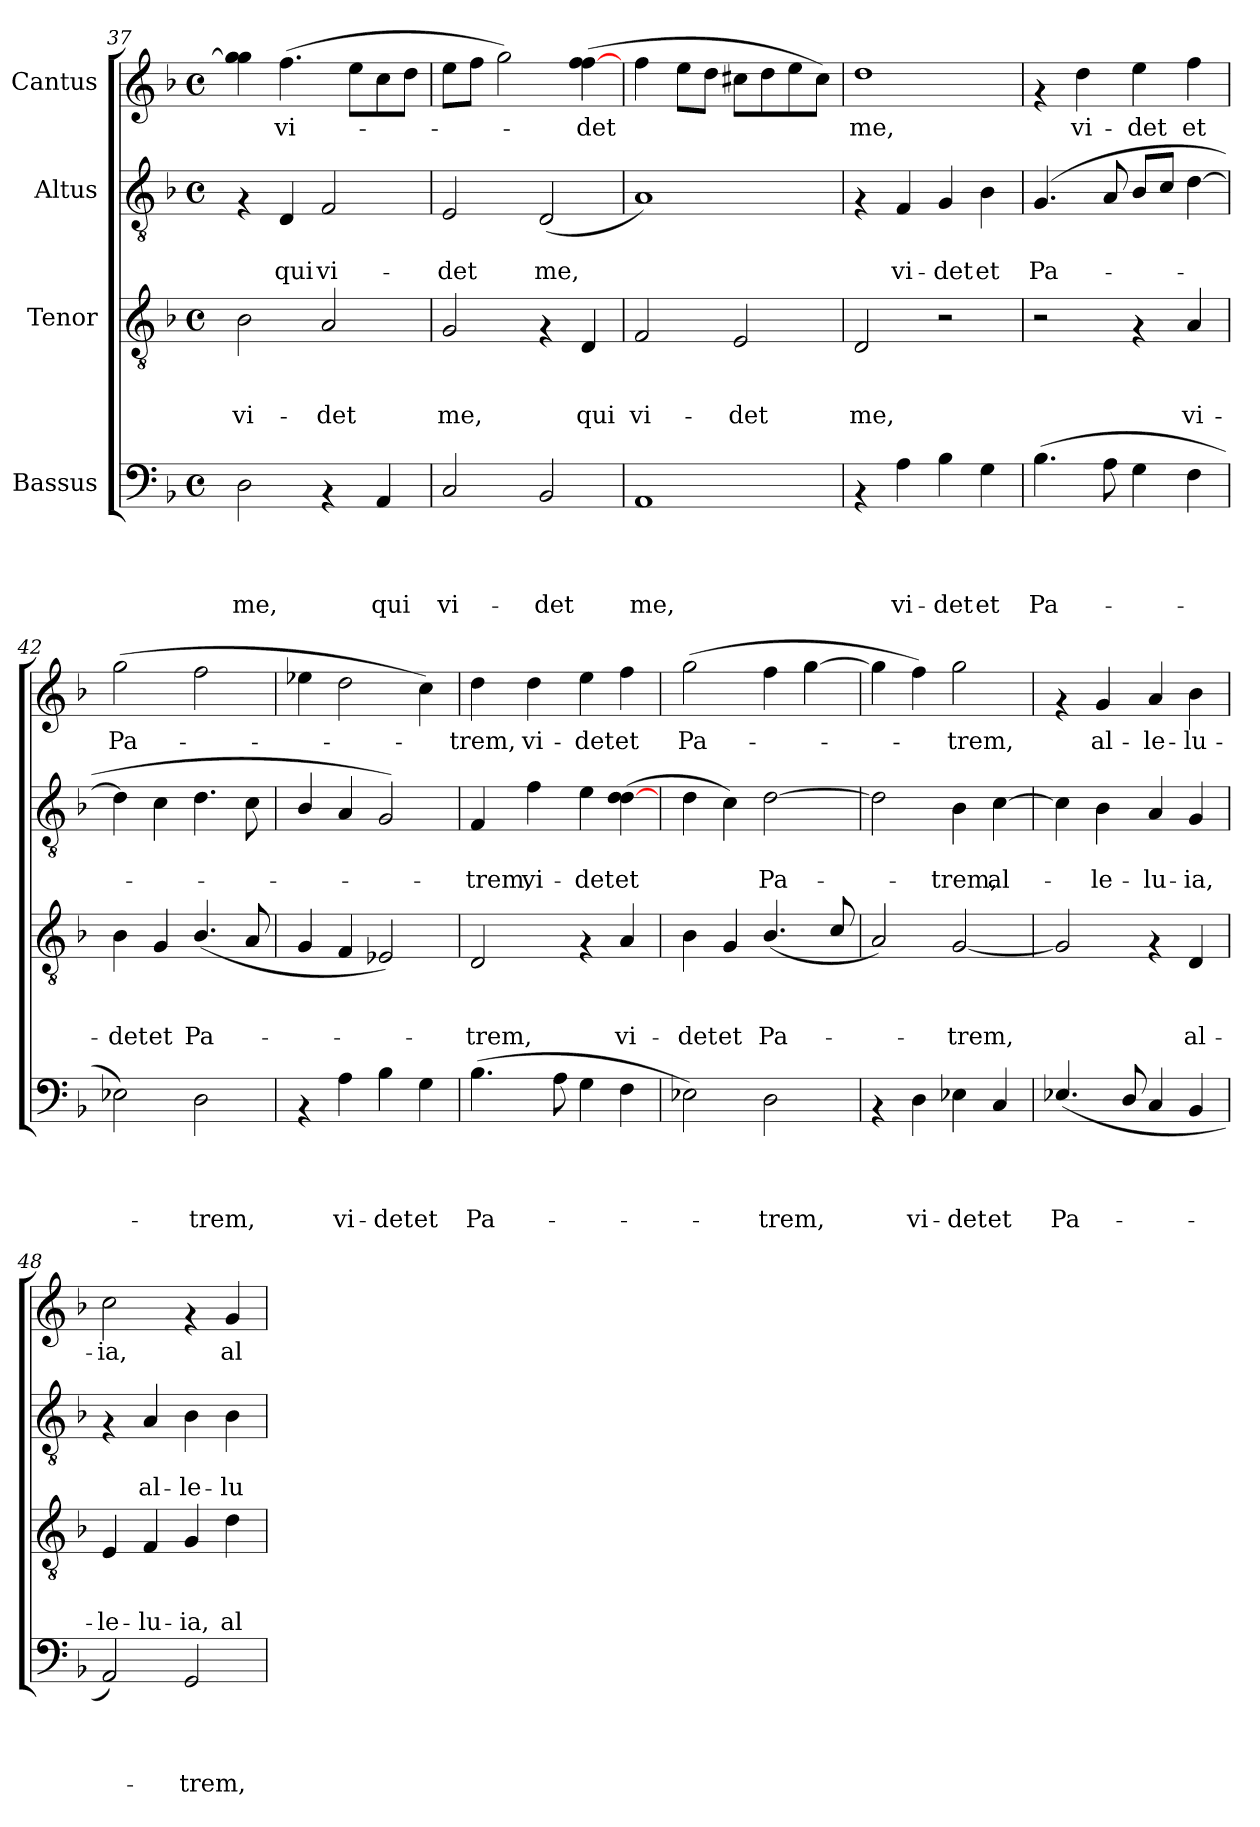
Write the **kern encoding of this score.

**kern	**text	**text	**text	**text	**kern	**text	**text	**text	**kern	**text	**text	**kern	**text
*part4	*part4	*part4	*part4	*part4	*part3	*part3	*part3	*part3	*part2	*part2	*part2	*part1	*part1
*staff4	*staff4	*staff4	*staff4	*staff4	*staff3	*staff3	*staff3	*staff3	*staff2	*staff2	*staff2	*staff1	*staff1
*I"Bassus	*	*	*	*	*I"Tenor	*	*	*	*I"Altus	*	*	*I"Cantus	*
!!LO:PB:g=z
*clefF4	*	*	*	*	*clefGv2	*	*	*	*clefGv2	*	*	*clefG2	*
*k[b-]	*	*	*	*	*k[b-]	*	*	*	*k[b-]	*	*	*k[b-]	*
*F:	*	*	*	*	*F:	*	*	*	*F:	*	*	*F:	*
*M4/4	*	*	*	*	*M4/4	*	*	*	*M4/4	*	*	*M4/4	*
*met(c)	*	*	*	*	*met(c)	*	*	*	*met(c)	*	*	*met(c)	*
=37	=37	=37	=37	=37	=37	=37	=37	=37	=37	=37	=37	=37	=37
!	!	!	!	!LO:LY:b	!	!	!	!LO:LY:b	!	!	!	!	!
2D\	.	.	.	me,	2B-\	.	.	vi-	4rF	.	.	4gg\] 4gg\	.
!	!	!	!	!	!	!	!	!	!	!	!LO:LY:b	!	!LO:LY:b
.	.	.	.	.	.	.	.	.	4D/	.	qui	(>4.ff\	vi-
!	!	!	!	!	!	!	!	!LO:LY:b	!	!	!LO:LY:b	!	!
4rAA	.	.	.	.	2A/	.	.	-det	2F/	.	vi-	.	.
.	.	.	.	.	.	.	.	.	.	.	.	8ee\L	.
!	!	!	!	!LO:LY:b	!	!	!	!	!	!	!	!	!
4AA/	.	.	.	qui	.	.	.	.	.	.	.	8cc\	.
.	.	.	.	.	.	.	.	.	.	.	.	8dd\J	.
=38	=38	=38	=38	=38	=38	=38	=38	=38	=38	=38	=38	=38	=38
!	!	!	!	!LO:LY:b	!	!	!	!LO:LY:b	!	!	!LO:LY:b	!	!
2C/	.	.	.	vi-	2G/	.	.	me,	2E/	.	-det	8ee\L	.
.	.	.	.	.	.	.	.	.	.	.	.	8ff\J	.
.	.	.	.	.	.	.	.	.	.	.	.	2gg\)	.
!	!	!	!	!LO:LY:b	!	!	!	!	!	!	!LO:LY:b	!	!
2BB-/	.	.	.	-det	4rF	.	.	.	(<2D/	.	me,	.	.
!	!	!	!	!	!	!	!	!LO:LY:b	!	!	!	!	!LO:LY:b
.	.	.	.	.	4D/	.	.	qui	.	.	.	(>4ff\ [>4ff\	-det
=39	=39	=39	=39	=39	=39	=39	=39	=39	=39	=39	=39	=39	=39
!	!	!	!	!LO:LY:b	!	!	!	!LO:LY:b	!	!	!	!	!
1AA	.	.	.	me,	2F/	.	.	vi-	1A)	.	.	4ff\	.
.	.	.	.	.	.	.	.	.	.	.	.	8ee\L	.
.	.	.	.	.	.	.	.	.	.	.	.	8dd\J	.
!	!	!	!	!	!	!	!	!LO:LY:b	!	!	!	!	!
.	.	.	.	.	2E/	.	.	-det	.	.	.	8cc#X\L	.
.	.	.	.	.	.	.	.	.	.	.	.	8dd\	.
.	.	.	.	.	.	.	.	.	.	.	.	8ee\	.
.	.	.	.	.	.	.	.	.	.	.	.	8cc#\J)	.
=40	=40	=40	=40	=40	=40	=40	=40	=40	=40	=40	=40	=40	=40
!	!	!	!	!	!	!	!	!LO:LY:b	!	!	!	!	!LO:LY:b
4rAA	.	.	.	.	2D/	.	.	me,	4rF	.	.	1dd	me,
!	!	!	!	!LO:LY:b	!	!	!	!	!	!	!LO:LY:b	!	!
4A\	.	.	.	vi-	.	.	.	.	4F/	.	vi-	.	.
!	!	!	!	!LO:LY:b	!	!	!	!	!	!	!LO:LY:b	!	!
4B-\	.	.	.	-det	2r	.	.	.	4G/	.	-det	.	.
!	!	!	!	!LO:LY:b	!	!	!	!	!	!	!LO:LY:b	!	!
4G\	.	.	.	et	.	.	.	.	4B-\	.	et	.	.
=41	=41	=41	=41	=41	=41	=41	=41	=41	=41	=41	=41	=41	=41
!	!	!	!	!LO:LY:b	!	!	!	!	!	!	!LO:LY:b	!	!
(>4.B-\	.	.	.	Pa-	2r	.	.	.	(<4.G/	.	Pa-	4rf	.
!	!	!	!	!	!	!	!	!	!	!	!	!	!LO:LY:b
.	.	.	.	.	.	.	.	.	.	.	.	4dd\	vi-
8A\	.	.	.	.	.	.	.	.	8A/	.	.	.	.
!	!	!	!	!	!	!	!	!	!	!	!	!	!LO:LY:b
4G\	.	.	.	.	4rF	.	.	.	8B-/L	.	.	4ee\	-det
.	.	.	.	.	.	.	.	.	8c/J	.	.	.	.
!	!	!	!	!	!	!	!	!LO:LY:b	!	!	!	!	!LO:LY:b
4F\	.	.	.	.	4A/	.	.	vi-	[>4d\	.	.	4ff\	et
=42	=42	=42	=42	=42	=42	=42	=42	=42	=42	=42	=42	=42	=42
!	!	!	!	!	!	!	!	!LO:LY:b	!	!	!	!	!LO:LY:b
2E-X\)	.	.	.	.	4B-\	.	.	-det	4d\]	.	.	(>2gg\	Pa-
!	!	!	!	!	!	!	!	!LO:LY:b	!	!	!	!	!
.	.	.	.	.	4G/	.	.	et	4c\	.	.	.	.
!	!	!	!	!LO:LY:b	!	!	!	!LO:LY:b	!	!	!	!	!
2D\	.	.	.	-trem,	(<4.B-/	.	.	Pa-	4.d\	.	.	2ff\	.
.	.	.	.	.	8A/	.	.	.	8c\	.	.	.	.
=43	=43	=43	=43	=43	=43	=43	=43	=43	=43	=43	=43	=43	=43
4rAA	.	.	.	.	4G/	.	.	.	4B-/	.	.	4ee-X\	.
!	!	!	!	!LO:LY:b	!	!	!	!	!	!	!	!	!
4A\	.	.	.	vi-	4F/	.	.	.	4A/	.	.	2dd\	.
!	!	!	!	!LO:LY:b	!	!	!	!	!	!	!	!	!
4B-\	.	.	.	-det	2E-X/)	.	.	.	2G/)	.	.	.	.
!	!	!	!	!LO:LY:b	!	!	!	!	!	!	!	!	!
4G\	.	.	.	et	.	.	.	.	.	.	.	4cc\)	.
!!LO:LB:g=z
=44	=44	=44	=44	=44	=44	=44	=44	=44	=44	=44	=44	=44	=44
!	!	!	!	!LO:LY:b	!	!	!	!LO:LY:b	!	!	!LO:LY:b	!	!LO:LY:b
(>4.B-\	.	.	.	Pa-	2D/	.	.	-trem,	4F/	.	-trem,	4dd\	-trem,
!	!	!	!	!	!	!	!	!	!	!	!LO:LY:b	!	!LO:LY:b
.	.	.	.	.	.	.	.	.	4f\	.	vi-	4dd\	vi-
8A\	.	.	.	.	.	.	.	.	.	.	.	.	.
!	!	!	!	!	!	!	!	!	!	!	!LO:LY:b	!	!LO:LY:b
4G\	.	.	.	.	4rF	.	.	.	4e\	.	-det	4ee\	-det
!	!	!	!	!	!	!	!	!LO:LY:b	!	!	!LO:LY:b	!	!LO:LY:b
4F\	.	.	.	.	4A/	.	.	vi-	(>4d\ [>4d\	.	et	4ff\	et
=45	=45	=45	=45	=45	=45	=45	=45	=45	=45	=45	=45	=45	=45
!	!	!	!	!	!	!	!	!LO:LY:b	!	!	!	!	!LO:LY:b
2E-X\)	.	.	.	.	4B-\	.	.	-det	4d\	.	.	(>2gg\	Pa-
!	!	!	!	!	!	!	!	!LO:LY:b	!	!	!	!	!
.	.	.	.	.	4G/	.	.	et	4c\)	.	.	.	.
!	!	!	!	!LO:LY:b	!	!	!	!LO:LY:b	!	!	!LO:LY:b	!	!
2D\	.	.	.	-trem,	(<4.B-/	.	.	Pa-	[>2d\	.	Pa-	4ff\	.
.	.	.	.	.	.	.	.	.	.	.	.	[>4gg\	.
.	.	.	.	.	8c/	.	.	.	.	.	.	.	.
=46	=46	=46	=46	=46	=46	=46	=46	=46	=46	=46	=46	=46	=46
4rAA	.	.	.	.	2A/)	.	.	.	2d\]	.	.	4gg\]	.
!	!	!	!	!LO:LY:b	!	!	!	!	!	!	!	!	!
4D\	.	.	.	vi-	.	.	.	.	.	.	.	4ff\)	.
!	!	!	!	!LO:LY:b	!	!	!	!LO:LY:b	!	!	!LO:LY:b	!	!LO:LY:b
4E-X\	.	.	.	-det	[<2G/	.	.	-trem,	4B-\	.	-trem,	2gg\	-trem,
!	!	!	!	!LO:LY:b	!	!	!	!	!	!	!LO:LY:b	!	!
4C/	.	.	.	et	.	.	.	.	[>4c\	.	al-	.	.
=47	=47	=47	=47	=47	=47	=47	=47	=47	=47	=47	=47	=47	=47
!	!	!	!	!LO:LY:b	!	!	!	!	!	!	!	!	!
(<4.E-X/	.	.	.	Pa-	2G/]	.	.	.	4c\]	.	.	4rf	.
!	!	!	!	!	!	!	!	!	!	!	!LO:LY:b	!	!LO:LY:b
.	.	.	.	.	.	.	.	.	4B-\	.	-le-	4g/	al-
8D/	.	.	.	.	.	.	.	.	.	.	.	.	.
!	!	!	!	!	!	!	!	!	!	!	!LO:LY:b	!	!LO:LY:b
4C/	.	.	.	.	4rF	.	.	.	4A/	.	-lu-	4a/	-le-
!	!	!	!	!	!	!	!	!LO:LY:b	!	!	!LO:LY:b	!	!LO:LY:b
4BB-/	.	.	.	.	4D/	.	.	al-	4G/	.	-ia,	4b-\	-lu-
=48	=48	=48	=48	=48	=48	=48	=48	=48	=48	=48	=48	=48	=48
!	!	!	!	!	!	!	!	!LO:LY:b	!	!	!	!	!LO:LY:b
2AA/)	.	.	.	.	4E/	.	.	-le-	4rF	.	.	2cc\	-ia,
!	!	!	!	!	!	!	!	!LO:LY:b	!	!	!LO:LY:b	!	!
.	.	.	.	.	4F/	.	.	-lu-	4A/	.	al-	.	.
!	!	!	!	!LO:LY:b	!	!	!	!LO:LY:b	!	!	!LO:LY:b	!	!
2GG/	.	.	.	-trem,	4G/	.	.	-ia,	4B-\	.	-le-	4rf	.
!	!	!	!	!	!	!	!	!LO:LY:b	!	!	!LO:LY:b	!	!LO:LY:b
.	.	.	.	.	4d\	.	.	al-	4B-\	.	-lu-	4g/	al-
=	=	=	=	=	=	=	=	=	=	=	=	=	=
*-	*-	*-	*-	*-	*-	*-	*-	*-	*-	*-	*-	*-	*-
